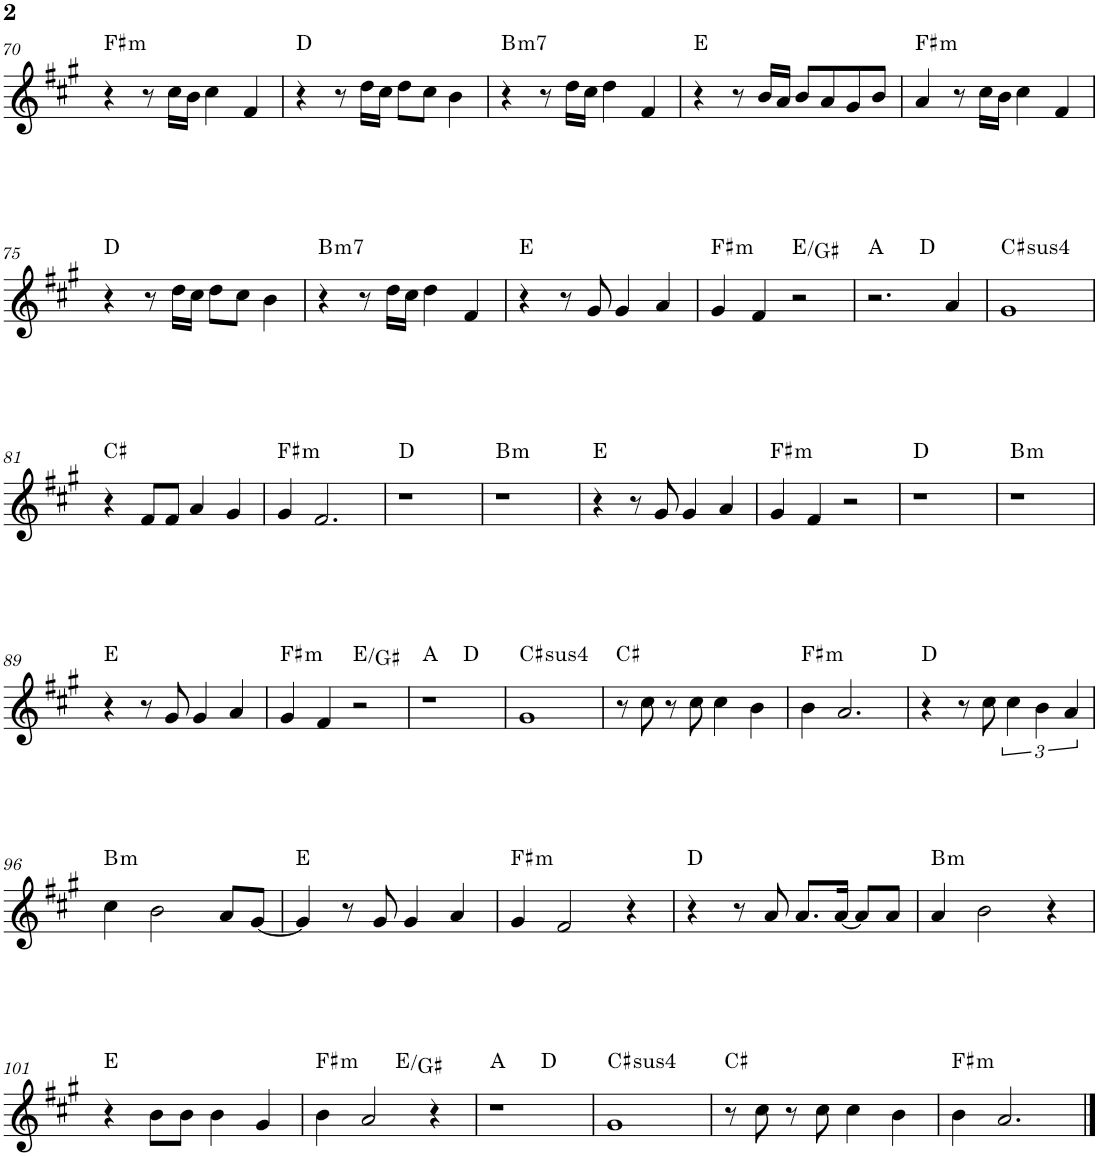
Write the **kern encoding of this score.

**kern	**harte
*part1	*part1
*staff1	*
*I"P1	*
!!LO:PB:g=z
*clefG2	*
*k[f#c#g#]	*
*f#:	*
*M4/4	*
=70	=70
!	!LO:H:kt=m
4r	F#:min
8r	.
16cc#\LL	.
16b\JJ	.
4cc#\	.
4f#/	.
=71	=71
4r	D:maj
8r	.
16dd\LL	.
16cc#\JJ	.
8dd\L	.
8cc#\J	.
4b\	.
=72	=72
!	!LO:H:kt=m7
4r	B:min7
8r	.
16dd\LL	.
16cc#\JJ	.
4dd\	.
4f#/	.
=73	=73
4r	E:maj
8r	.
16b/LL	.
16a/JJ	.
8b/L	.
8a/	.
8g#/	.
8b/J	.
=74	=74
!	!LO:H:kt=m
4a/	F#:min
8r	.
16cc#\LL	.
16b\JJ	.
4cc#\	.
4f#/	.
!!LO:LB:g=z
=75	=75
4r	D:maj
8r	.
16dd\LL	.
16cc#\JJ	.
8dd\L	.
8cc#\J	.
4b\	.
=76	=76
!	!LO:H:kt=m7
4r	B:min7
8r	.
16dd\LL	.
16cc#\JJ	.
4dd\	.
4f#/	.
=77	=77
4r	E:maj
8r	.
8g#/	.
4g#/	.
4a/	.
=78	=78
!	!LO:H:kt=m
4g#/	F#:min
4f#/	.
2r	E:maj/3
=79	=79
*^	*
2.r	2ryy	A:maj
.	2ryy	D:maj
4a/	.	.
=80	=80	=80
!	!	!LO:H:kt=4
*v	*v	*
1g#	C#:sus4
!!LO:LB:g=z
=81	=81
4r	C#:maj
8f#/L	.
8f#/J	.
4a/	.
4g#/	.
=82	=82
!	!LO:H:kt=m
4g#/	F#:min
2.f#/	.
=83	=83
1r	D:maj
=84	=84
!	!LO:H:kt=m
1r	B:min
=85	=85
4r	E:maj
8r	.
8g#/	.
4g#/	.
4a/	.
=86	=86
!	!LO:H:kt=m
4g#/	F#:min
4f#/	.
2r	.
=87	=87
1r	D:maj
=88	=88
!	!LO:H:kt=m
1r	B:min
!!LO:LB:g=z
=89	=89
4r	E:maj
8r	.
8g#/	.
4g#/	.
4a/	.
=90	=90
!	!LO:H:kt=m
4g#/	F#:min
4f#/	.
2r	E:maj/3
=91	=91
*^	*
1r	2ryy	A:maj
.	2ryy	D:maj
=92	=92	=92
!	!	!LO:H:kt=4
*v	*v	*
1g#	C#:sus4
=93	=93
8r	C#:maj
8cc#\	.
8r	.
8cc#\	.
4cc#\	.
4b\	.
=94	=94
!	!LO:H:kt=m
4b\	F#:min
2.a/	.
=95	=95
4r	D:maj
8r	.
8cc#\	.
6cc#\	.
6b\	.
6a/	.
!!LO:LB:g=z
=96	=96
!	!LO:H:kt=m
4cc#\	B:min
2b\	.
8a/L	.
[<8g#/J	.
=97	=97
4g#/]	E:maj
8r	.
8g#/	.
4g#/	.
4a/	.
=98	=98
!	!LO:H:kt=m
4g#/	F#:min
2f#/	.
4r	.
=99	=99
4r	D:maj
8r	.
8a/	.
8.a/L	.
[<16a/Jk	.
8a/L]	.
8a/J	.
=100	=100
!	!LO:H:kt=m
4a/	B:min
2b\	.
4r	.
!!LO:LB:g=z
=101	=101
4r	E:maj
8b\L	.
8b\J	.
4b\	.
4g#/	.
=102	=102
!	!LO:H:kt=m
*^	*
4b\	2ryy	F#:min
2a/	.	.
.	2ryy	E:maj/3
4r	.	.
=103	=103	=103
1r	2ryy	A:maj
.	2ryy	D:maj
=104	=104	=104
!	!	!LO:H:kt=4
*v	*v	*
1g#	C#:sus4
=105	=105
8r	C#:maj
8cc#\	.
8r	.
8cc#\	.
4cc#\	.
4b\	.
=106	=106
!	!LO:H:kt=m
4b\	F#:min
2.a/	.
==	==
*-	*-
